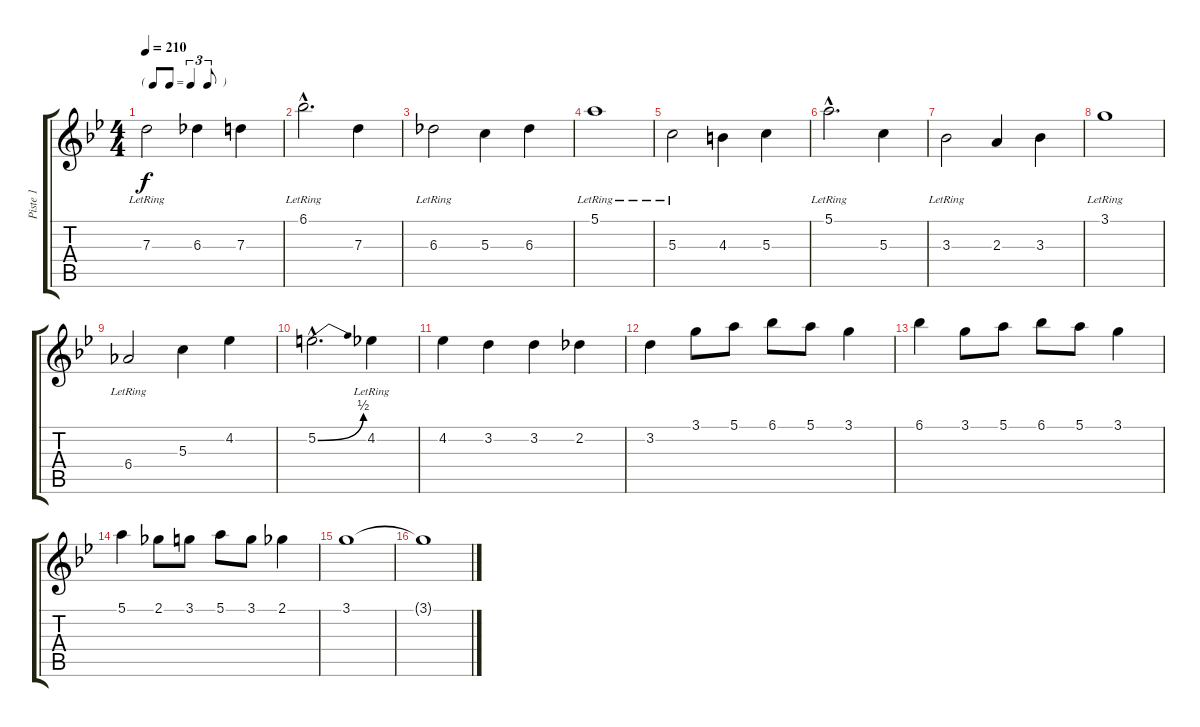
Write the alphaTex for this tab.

\track ("Piste 1" "Piste 1") {instrument acousticguitarsteel}
\staff {score tabs}
\tuning (E4 B3 G3 D3 A2 E2) {hide}
\ts (4 4)
\tf triplet8th
\tempo 210
\clef g2
\ks gminor
7.3{lr}.2{dy f} 6.3.4 7.3.4 |
6.1{hac lr}.2{d} 7.3.4 |
6.3{lr}.2 5.3.4 6.3.4 |
5.1{lr}.1 |
5.3{lr}.2 4.3.4 5.3.4 |
5.1{hac lr}.2{d} 5.3.4 |
3.3{lr}.2 2.3.4 3.3.4 |
3.1{lr}.1 |
6.4{lr}.2 5.3.4 4.2.4 |
5.2{be (bend 0 0 60 2) hac}.2{d} 4.2{lr}.4 |
4.2.4 3.2.4 3.2.4 2.2.4 |
3.2.4 3.1.8 5.1.8 6.1.8 5.1.8 3.1.4 |
6.1.4 3.1.8 5.1.8 6.1.8 5.1.8 3.1.4 |
5.1.4 2.1.8 3.1.8 5.1.8 3.1.8 2.1.4 |
3.1.1 |
3.1{t}.1
